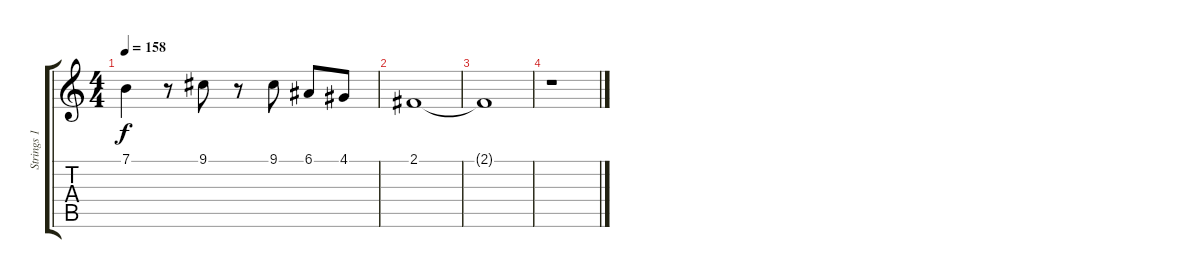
\track ("Strings 1" "Strings 1") {instrument stringensemble1}
\staff {score tabs}
\tuning (E4 B3 G3 D3 A2 E2) {hide}
\ts (4 4)
\tempo 158
\clef g2
\ks c
7.1{t}.4{dy f} r.8 9.1.8 r.8 9.1.8 6.1.8 4.1.8 |
2.1.1 |
2.1{t}.1 |
r.1
